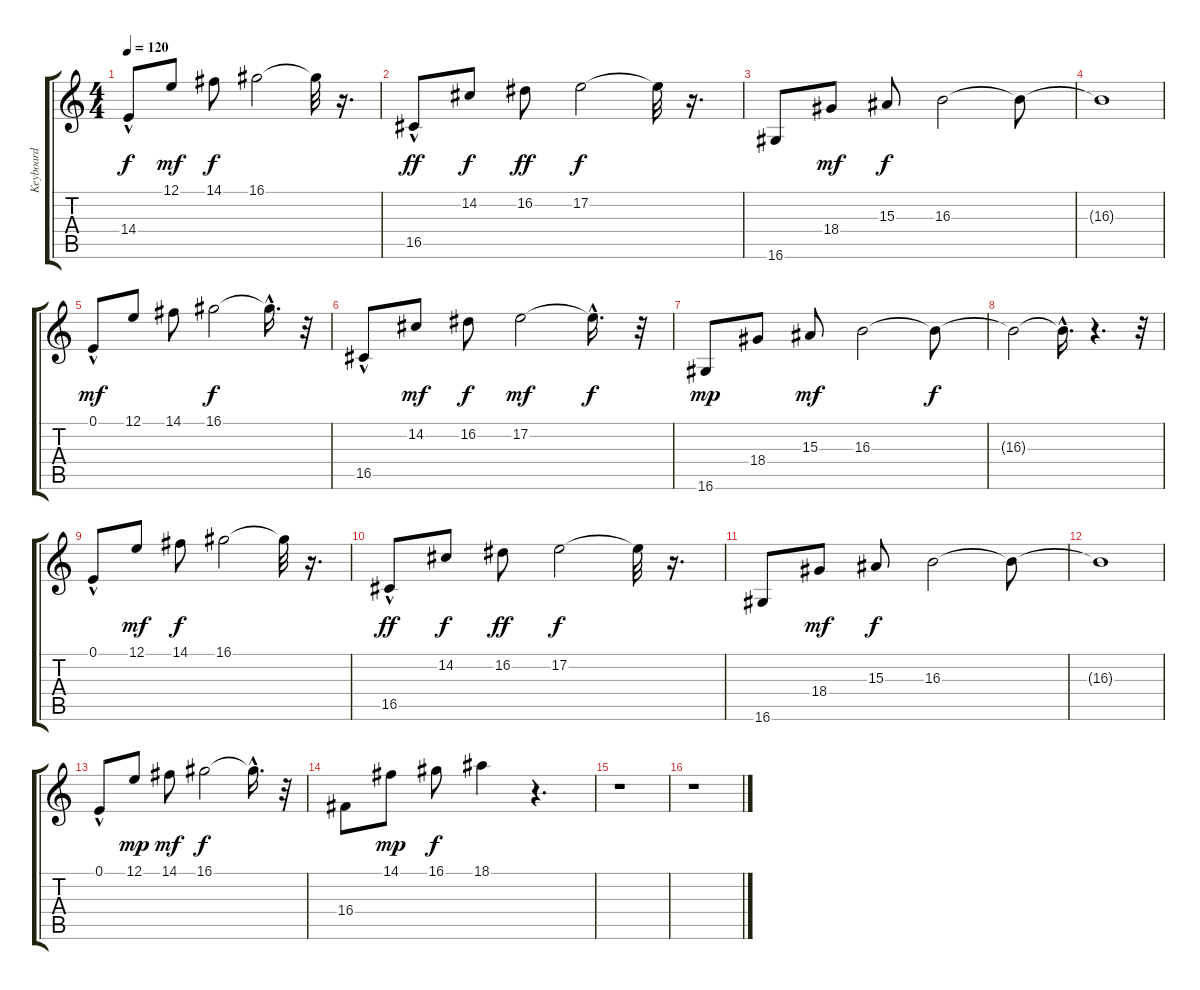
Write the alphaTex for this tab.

\track ("Keyboard" "Keyboard") {instrument acousticgrandpiano}
\staff {score tabs}
\tuning (E4 B3 G3 D3 A2 E2) {hide}
\ts (4 4)
\tempo 120
\clef g2
\ks c
14.4{hac}.8{dy f instrument acousticgrandpiano} 12.1.8{dy mf} 14.1.8{dy f} 16.1.2 16.1{t}.32 r.16{d} |
16.5{hac}.8{dy ff} 14.2.8{dy f} 16.2.8{dy ff} 17.2.2{dy f} 17.2{t}.32 r.16{d} |
16.6.8 18.4.8{dy mf} 15.3.8{dy f} 16.3.2 16.3{t}.8 |
16.3{t}.1 |
0.1{hac}.8{dy mf} 12.1.8 14.1.8 16.1.2{dy f} 16.1{hac t}.16{d} r.32 |
16.5{hac}.8 14.2.8{dy mf} 16.2.8{dy f} 17.2.2{dy mf} 17.2{hac t}.16{d dy f} r.32 |
16.6.8{dy mp} 18.4.8 15.3.8{dy mf} 16.3.2 16.3{t}.8{dy f} |
16.3{t}.2 16.3{hac t}.16{d} r.4{d} r.32 |
0.1{hac}.8 12.1.8{dy mf} 14.1.8{dy f} 16.1.2 16.1{t}.32 r.16{d} |
16.5{hac}.8{dy ff} 14.2.8{dy f} 16.2.8{dy ff} 17.2.2{dy f} 17.2{t}.32 r.16{d} |
16.6.8 18.4.8{dy mf} 15.3.8{dy f} 16.3.2 16.3{t}.8 |
16.3{t}.1 |
0.1{hac}.8 12.1.8{dy mp} 14.1.8{dy mf} 16.1.2{dy f} 16.1{hac t}.16{d} r.32 |
16.4.8 14.1.8{dy mp} 16.1.8{dy f} 18.1.4 r.4{d} |
r.1 |
r.1
